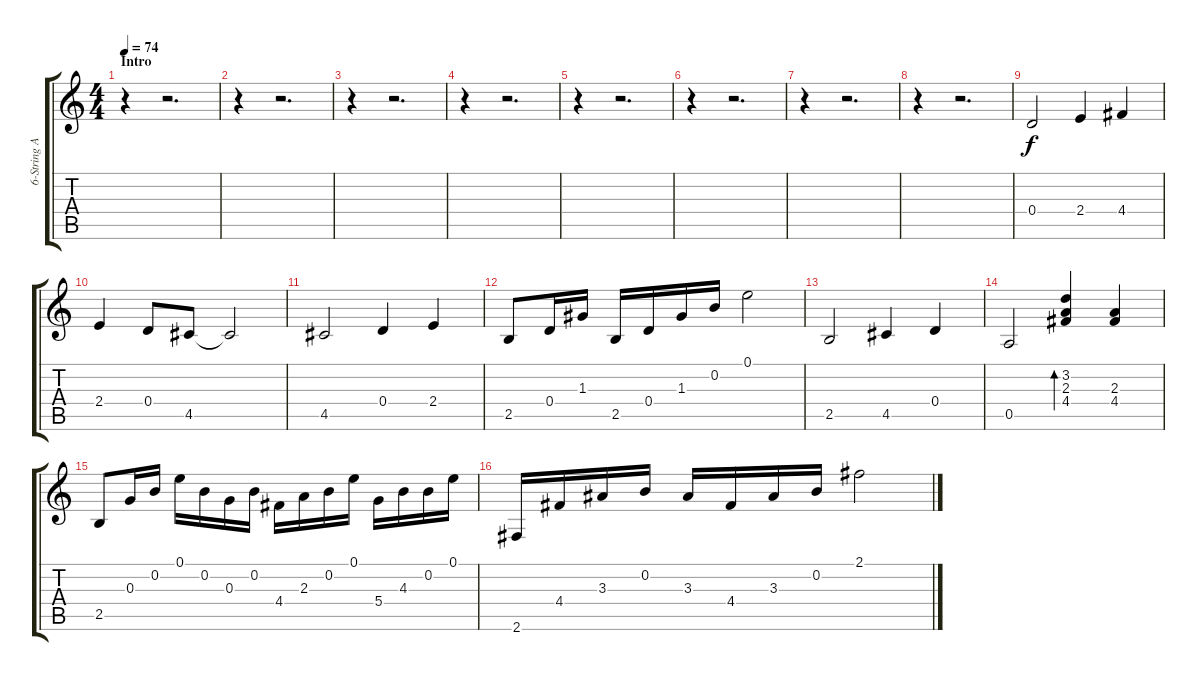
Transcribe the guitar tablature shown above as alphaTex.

\track ("6-String Acoustic" "6-String A") {instrument acousticguitarnylon}
\staff {score tabs}
\tuning (E4 B3 G3 D3 A2 E2) {hide}
\ts (4 4)
\section ("" "Intro")
\tempo 74
\clef g2
\ks c
r.4{dy f instrument acousticguitarnylon} r.2{d} |
r.4 r.2{d} |
r.4 r.2{d} |
r.4 r.2{d} |
r.4 r.2{d} |
r.4 r.2{d} |
r.4 r.2{d} |
r.4 r.2{d} |
0.4.2 2.4.4 4.4.4 |
2.4.4 0.4.8 4.5.8 4.5{t}.2 |
4.5.2 0.4.4 2.4.4 |
2.5.8 0.4.16 1.3.16 2.5.16 0.4.16 1.3.16 0.2.16 0.1.2 |
2.5.2 4.5.4 0.4.4 |
0.5.2 (3.2 2.3 4.4).4{bd 120} (2.3 4.4).4 |
2.5.8 0.3.16 0.2.16 0.1.16 0.2.16 0.3.16 0.2.16 4.4.16 2.3.16 0.2.16 0.1.16 5.4.16 4.3.16 0.2.16 0.1.16 |
2.6.16 4.4.16 3.3.16 0.2.16 3.3.16 4.4.16 3.3.16 0.2.16 2.1.2
